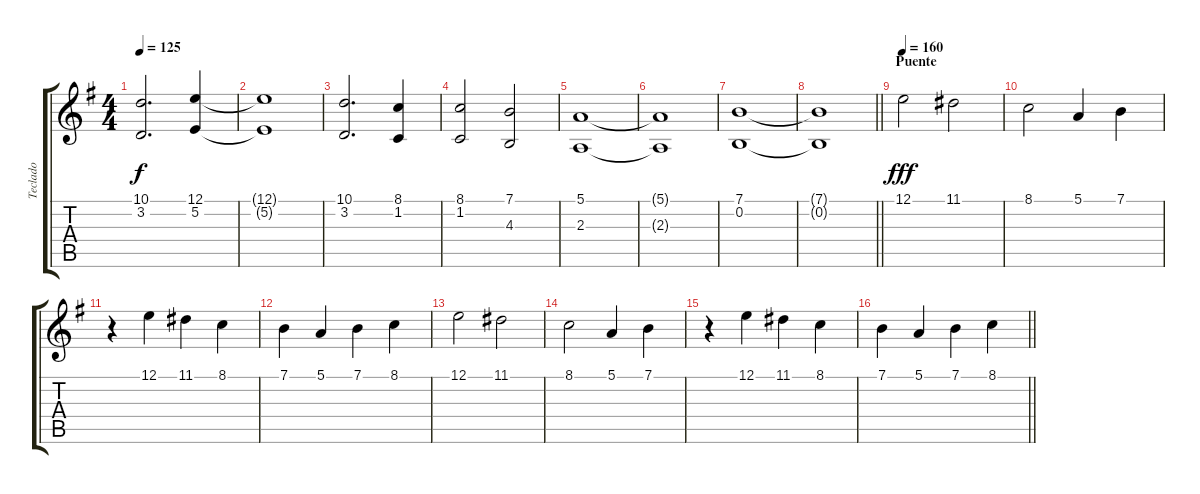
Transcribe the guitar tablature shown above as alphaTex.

\track ("Teclado" "Teclado") {instrument stringensemble1}
\staff {score tabs}
\tuning (E4 B3 G3 D3 A2 E2) {hide}
\ts (4 4)
\tempo 125
\clef g2
\ks g
(10.1 3.2).2{d dy f} (12.1 5.2).4 |
(12.1{t} 5.2{t}).1 |
(10.1 3.2).2{d} (8.1 1.2).4 |
(8.1 1.2).2 (7.1 4.3).2 |
(5.1 2.3).1 |
(5.1{t} 2.3{t}).1 |
(7.1 0.2).1 |
\barLineRight lightlight
(7.1{t} 0.2{t}).1 |
\section ("" "Puente")
\tempo 160
12.1.2{dy fff instrument stringensemble1} 11.1.2 |
8.1.2 5.1.4 7.1.4 |
r.4 12.1.4 11.1.4 8.1.4 |
7.1.4 5.1.4 7.1.4 8.1.4 |
12.1.2 11.1.2 |
8.1.2 5.1.4 7.1.4 |
r.4 12.1.4 11.1.4 8.1.4 |
\barLineRight lightlight
7.1.4 5.1.4 7.1.4 8.1.4
